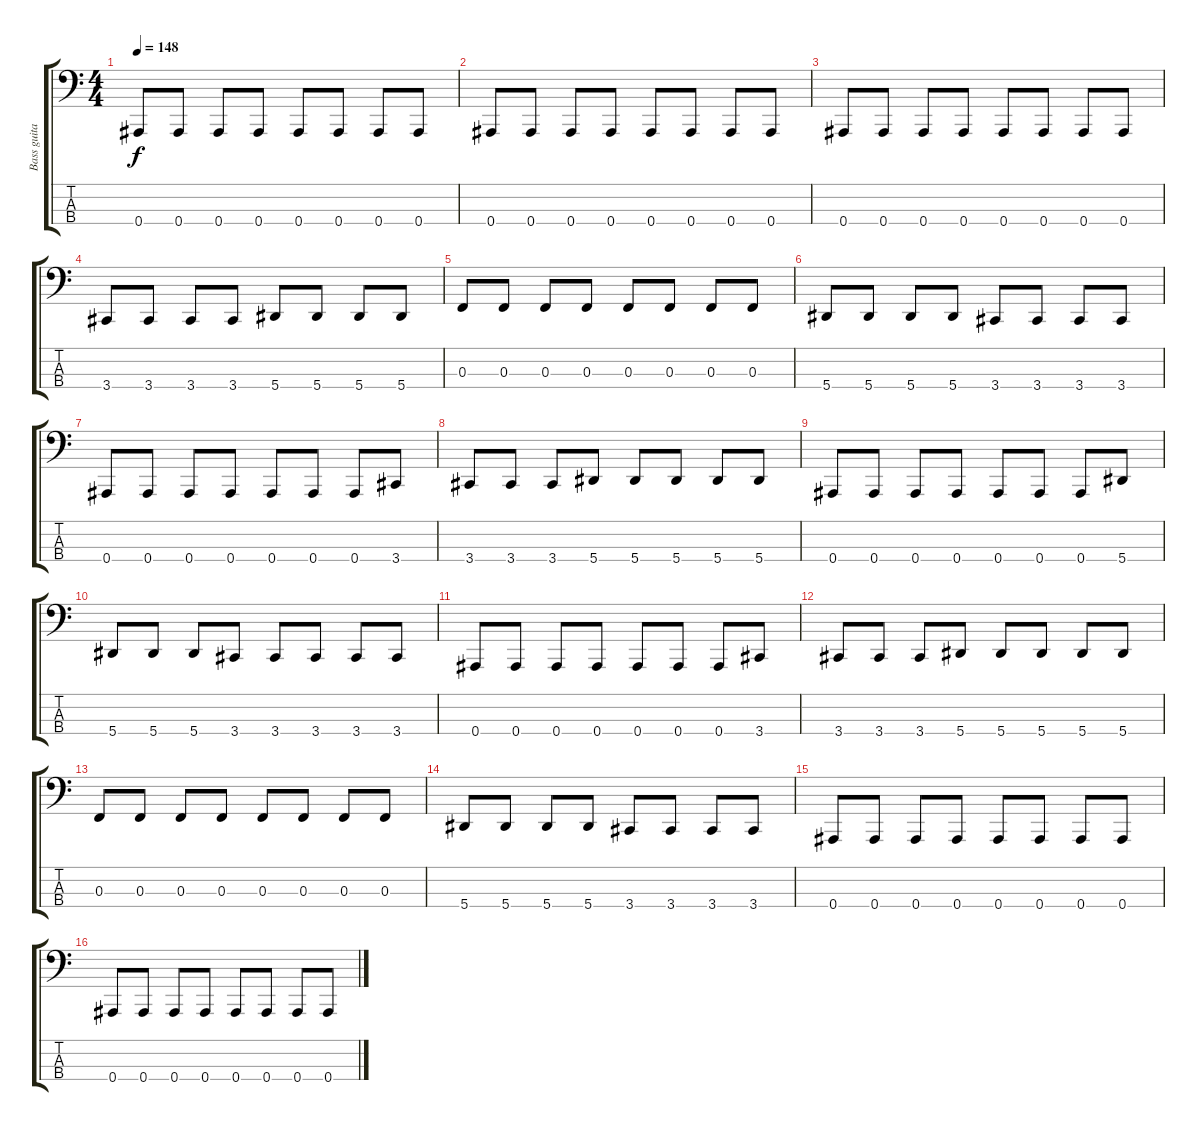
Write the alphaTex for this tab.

\track ("Bass guitar" "Bass guita") {instrument electricbasspick}
\staff {score tabs}
\tuning (Eb2 Bb1 F1 Bb0) {hide}
\ts (4 4)
\tempo 148
\clef f4
\ks c
0.4.8{dy f} 0.4.8 0.4.8 0.4.8 0.4.8 0.4.8 0.4.8 0.4.8 |
0.4.8 0.4.8 0.4.8 0.4.8 0.4.8 0.4.8 0.4.8 0.4.8 |
0.4.8 0.4.8 0.4.8 0.4.8 0.4.8 0.4.8 0.4.8 0.4.8 |
3.4.8 3.4.8 3.4.8 3.4.8 5.4.8 5.4.8 5.4.8 5.4.8 |
0.3.8 0.3.8 0.3.8 0.3.8 0.3.8 0.3.8 0.3.8 0.3.8 |
5.4.8 5.4.8 5.4.8 5.4.8 3.4.8 3.4.8 3.4.8 3.4.8 |
0.4.8 0.4.8 0.4.8 0.4.8 0.4.8 0.4.8 0.4.8 3.4.8 |
3.4.8 3.4.8 3.4.8 5.4.8 5.4.8 5.4.8 5.4.8 5.4.8 |
0.4.8 0.4.8 0.4.8 0.4.8 0.4.8 0.4.8 0.4.8 5.4.8 |
5.4.8 5.4.8 5.4.8 3.4.8 3.4.8 3.4.8 3.4.8 3.4.8 |
0.4.8 0.4.8 0.4.8 0.4.8 0.4.8 0.4.8 0.4.8 3.4.8 |
3.4.8 3.4.8 3.4.8 5.4.8 5.4.8 5.4.8 5.4.8 5.4.8 |
0.3.8 0.3.8 0.3.8 0.3.8 0.3.8 0.3.8 0.3.8 0.3.8 |
5.4.8 5.4.8 5.4.8 5.4.8 3.4.8 3.4.8 3.4.8 3.4.8 |
0.4.8 0.4.8 0.4.8 0.4.8 0.4.8 0.4.8 0.4.8 0.4.8 |
0.4.8 0.4.8 0.4.8 0.4.8 0.4.8 0.4.8 0.4.8 0.4.8
